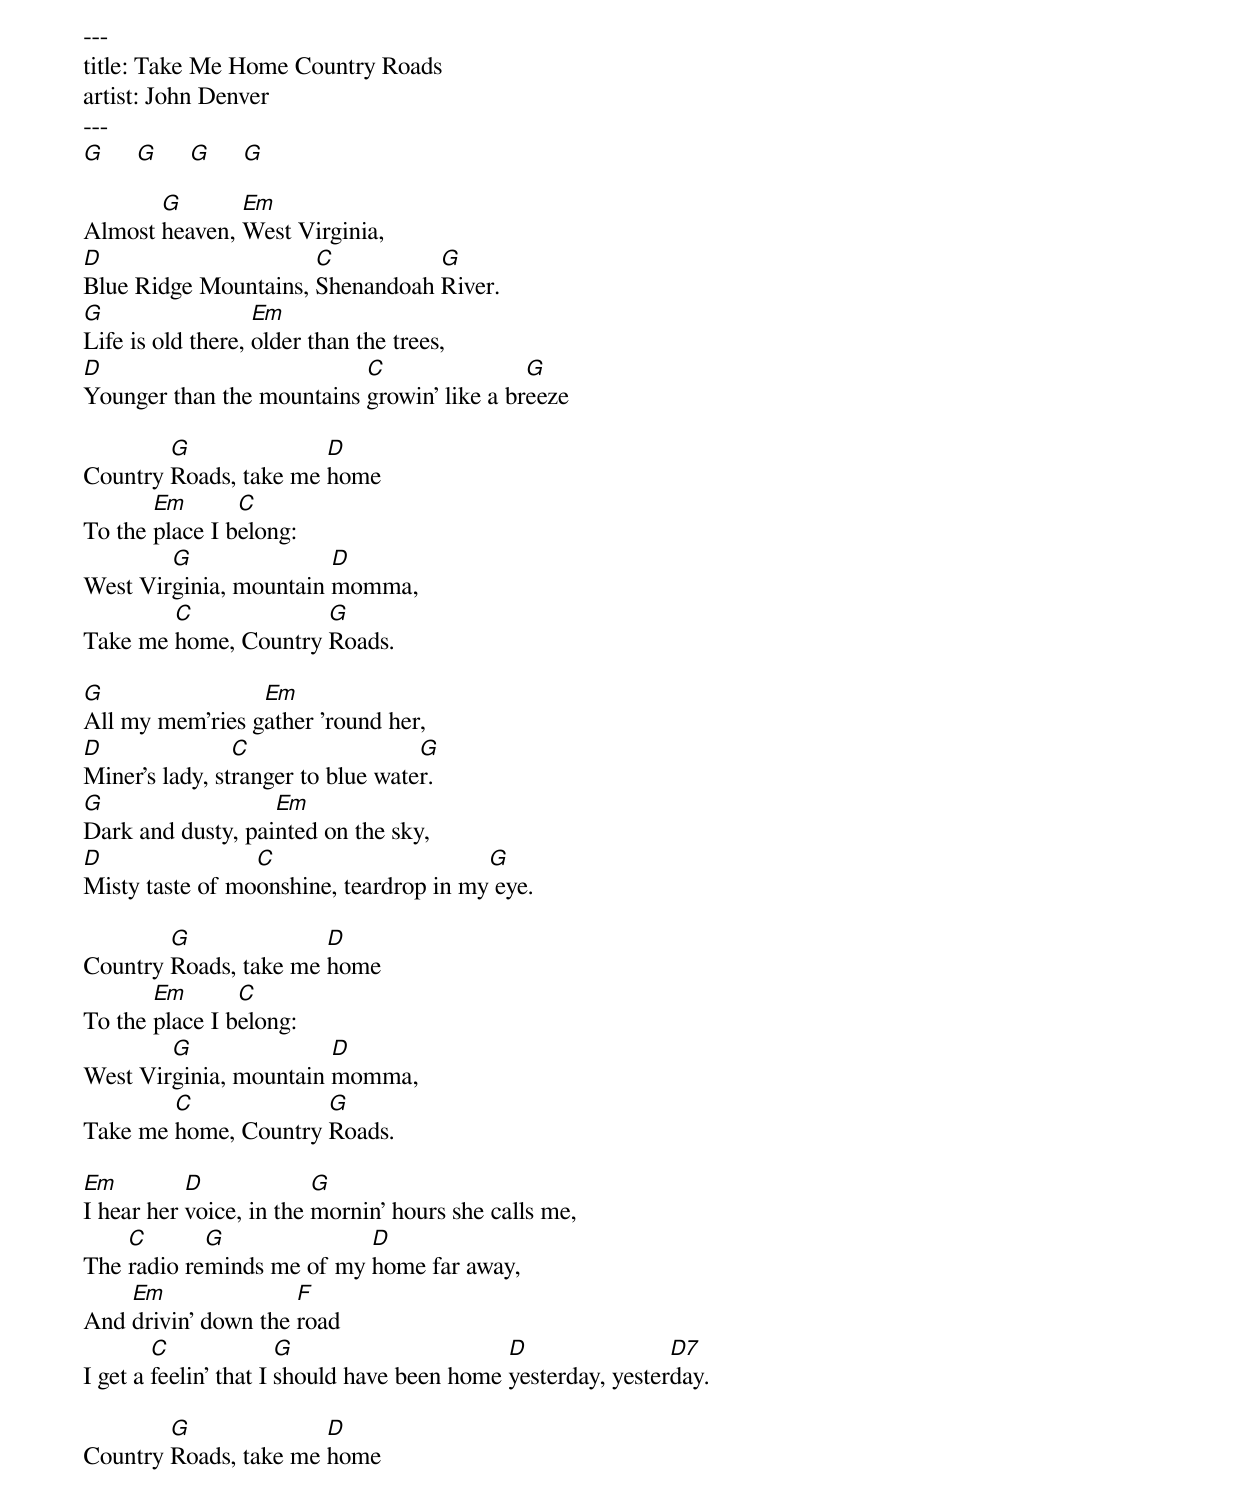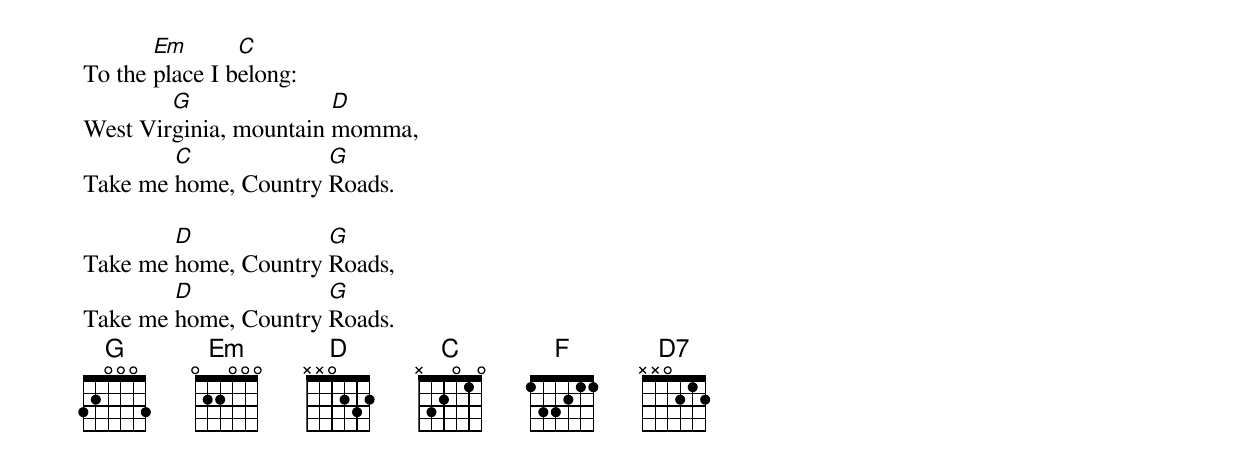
---
title: Take Me Home Country Roads
artist: John Denver
---
[G]     [G]     [G]     [G]

Almost [G]heaven, [Em]West Virginia,
[D]Blue Ridge Mountains, [C]Shenandoah [G]River.
[G]Life is old there, [Em]older than the trees,
[D]Younger than the mountains [C]growin' like a br[G]eeze

Country [G]Roads, take me [D]home
To the [Em]place I b[C]elong:
West Vir[G]ginia, mountain [D]momma,
Take me [C]home, Country [G]Roads.

[G]All my mem'ries g[Em]ather 'round her,
[D]Miner's lady, st[C]ranger to blue wate[G]r.
[G]Dark and dusty, pai[Em]nted on the sky,
[D]Misty taste of mo[C]onshine, teardrop in my[G] eye.

Country [G]Roads, take me [D]home
To the [Em]place I b[C]elong:
West Vir[G]ginia, mountain [D]momma,
Take me [C]home, Country [G]Roads.

[Em]I hear her [D]voice, in the [G]mornin' hours she calls me,
The [C]radio re[G]minds me of my [D]home far away,
And [Em]drivin' down the [F]road
I get a [C]feelin' that I [G]should have been home [D]yesterday, yester[D7]day.

Country [G]Roads, take me [D]home
To the [Em]place I b[C]elong:
West Vir[G]ginia, mountain [D]momma,
Take me [C]home, Country [G]Roads.

Take me [D]home, Country [G]Roads,
Take me [D]home, Country [G]Roads.
